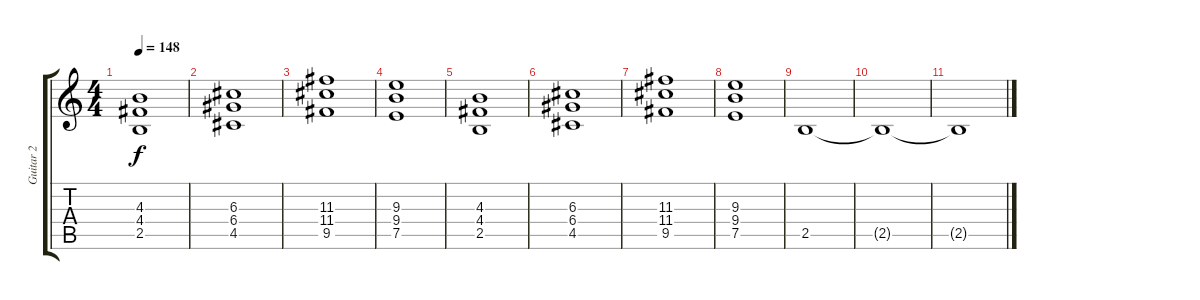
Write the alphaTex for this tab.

\track ("Guitar 2" "Guitar 2") {instrument electricguitarclean}
\staff {score tabs}
\tuning (E4 B3 G3 D3 A2 E2) {hide}
\ts (4 4)
\tempo 148
\clef g2
\ks c
(4.3 4.4 2.5).1{dy f} |
(6.3 6.4 4.5).1 |
(11.3 11.4 9.5).1 |
(9.3 9.4 7.5).1 |
(4.3 4.4 2.5).1 |
(6.3 6.4 4.5).1 |
(11.3 11.4 9.5).1 |
(9.3 9.4 7.5).1 |
2.5.1 |
2.5{t}.1 |
2.5{t}.1
